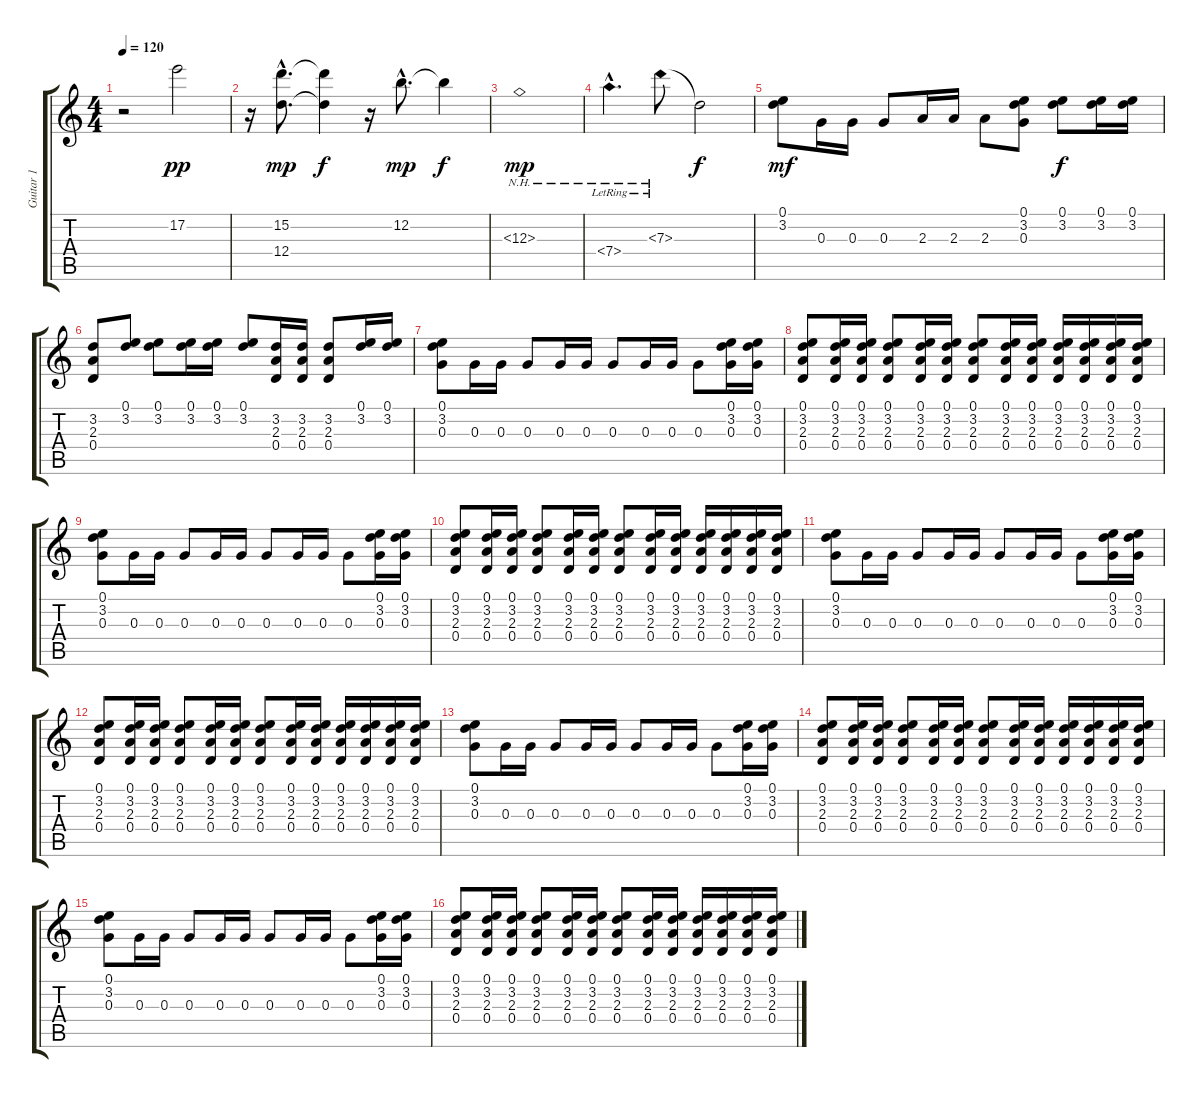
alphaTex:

\track ("Guitar 1" "Guitar 1") {instrument electricguitarjazz}
\staff {score tabs}
\tuning (E4 B3 G3 D3 A2 E2) {hide}
\ts (4 4)
\tempo 120
\clef g2
\ks c
r.2{dy pp instrument electricguitarjazz} 17.2.2 |
r.16 (15.2{hac} 12.4{hac}).8{d dy mp} (15.2{t} 12.4{t}).4{dy f} r.16 12.2{hac}.8{d dy mp} 12.2{t}.4{dy f} |
12.3{nh}.1{dy mp} |
7.4{nh hac lr}.4{d} 7.3{nh lr}.8 7.3{t}.2{dy f} |
(0.1 3.2).8{dy mf} 0.3.16 0.3.16 0.3.8 2.3.16 2.3.16 2.3.8 (0.1 3.2 0.3).8 (0.1 3.2).8{dy f} (0.1 3.2).16 (0.1 3.2).16 |
(3.2 2.3 0.4).8 (0.1 3.2).8 (0.1 3.2).8 (0.1 3.2).16 (0.1 3.2).16 (0.1 3.2).8 (3.2 2.3 0.4).16 (3.2 2.3 0.4).16 (3.2 2.3 0.4).8 (0.1 3.2).16 (0.1 3.2).16 |
(0.1 3.2 0.3).8 0.3.16 0.3.16 0.3.8 0.3.16 0.3.16 0.3.8 0.3.16 0.3.16 0.3.8 (0.1 3.2 0.3).16 (0.1 3.2 0.3).16 |
(0.1 3.2 2.3 0.4).8 (0.1 3.2 2.3 0.4).16 (0.1 3.2 2.3 0.4).16 (0.1 3.2 2.3 0.4).8 (0.1 3.2 2.3 0.4).16 (0.1 3.2 2.3 0.4).16 (0.1 3.2 2.3 0.4).8 (0.1 3.2 2.3 0.4).16 (0.1 3.2 2.3 0.4).16 (0.1 3.2 2.3 0.4).16 (0.1 3.2 2.3 0.4).16 (0.1 3.2 2.3 0.4).16 (0.1 3.2 2.3 0.4).16 |
(0.1 3.2 0.3).8 0.3.16 0.3.16 0.3.8 0.3.16 0.3.16 0.3.8 0.3.16 0.3.16 0.3.8 (0.1 3.2 0.3).16 (0.1 3.2 0.3).16 |
(0.1 3.2 2.3 0.4).8 (0.1 3.2 2.3 0.4).16 (0.1 3.2 2.3 0.4).16 (0.1 3.2 2.3 0.4).8 (0.1 3.2 2.3 0.4).16 (0.1 3.2 2.3 0.4).16 (0.1 3.2 2.3 0.4).8 (0.1 3.2 2.3 0.4).16 (0.1 3.2 2.3 0.4).16 (0.1 3.2 2.3 0.4).16 (0.1 3.2 2.3 0.4).16 (0.1 3.2 2.3 0.4).16 (0.1 3.2 2.3 0.4).16 |
(0.1 3.2 0.3).8 0.3.16 0.3.16 0.3.8 0.3.16 0.3.16 0.3.8 0.3.16 0.3.16 0.3.8 (0.1 3.2 0.3).16 (0.1 3.2 0.3).16 |
(0.1 3.2 2.3 0.4).8 (0.1 3.2 2.3 0.4).16 (0.1 3.2 2.3 0.4).16 (0.1 3.2 2.3 0.4).8 (0.1 3.2 2.3 0.4).16 (0.1 3.2 2.3 0.4).16 (0.1 3.2 2.3 0.4).8 (0.1 3.2 2.3 0.4).16 (0.1 3.2 2.3 0.4).16 (0.1 3.2 2.3 0.4).16 (0.1 3.2 2.3 0.4).16 (0.1 3.2 2.3 0.4).16 (0.1 3.2 2.3 0.4).16 |
(0.1 3.2 0.3).8 0.3.16 0.3.16 0.3.8 0.3.16 0.3.16 0.3.8 0.3.16 0.3.16 0.3.8 (0.1 3.2 0.3).16 (0.1 3.2 0.3).16 |
(0.1 3.2 2.3 0.4).8 (0.1 3.2 2.3 0.4).16 (0.1 3.2 2.3 0.4).16 (0.1 3.2 2.3 0.4).8 (0.1 3.2 2.3 0.4).16 (0.1 3.2 2.3 0.4).16 (0.1 3.2 2.3 0.4).8 (0.1 3.2 2.3 0.4).16 (0.1 3.2 2.3 0.4).16 (0.1 3.2 2.3 0.4).16 (0.1 3.2 2.3 0.4).16 (0.1 3.2 2.3 0.4).16 (0.1 3.2 2.3 0.4).16 |
(0.1 3.2 0.3).8 0.3.16 0.3.16 0.3.8 0.3.16 0.3.16 0.3.8 0.3.16 0.3.16 0.3.8 (0.1 3.2 0.3).16 (0.1 3.2 0.3).16 |
(0.1 3.2 2.3 0.4).8 (0.1 3.2 2.3 0.4).16 (0.1 3.2 2.3 0.4).16 (0.1 3.2 2.3 0.4).8 (0.1 3.2 2.3 0.4).16 (0.1 3.2 2.3 0.4).16 (0.1 3.2 2.3 0.4).8 (0.1 3.2 2.3 0.4).16 (0.1 3.2 2.3 0.4).16 (0.1 3.2 2.3 0.4).16 (0.1 3.2 2.3 0.4).16 (0.1 3.2 2.3 0.4).16 (0.1 3.2 2.3 0.4).16
